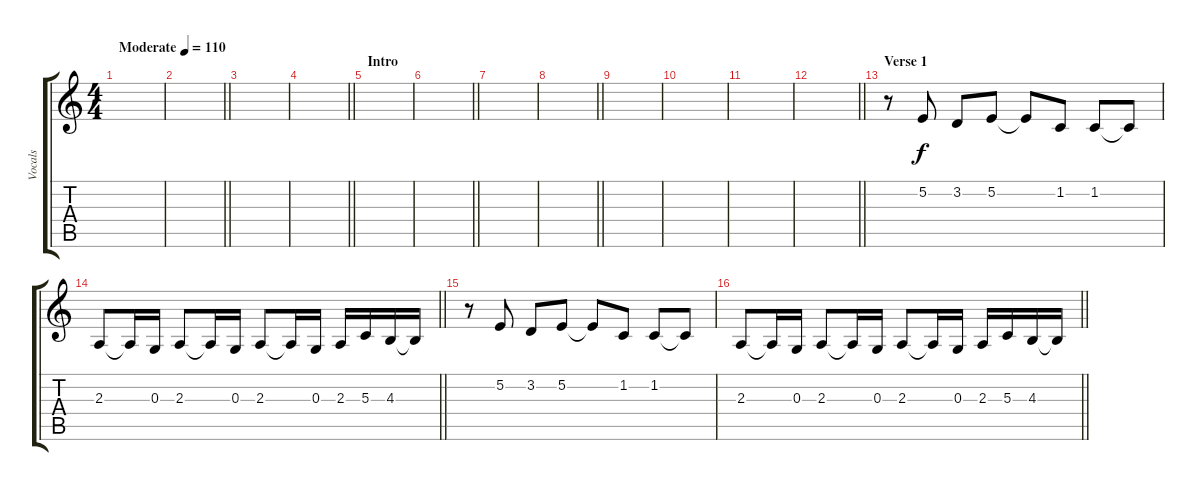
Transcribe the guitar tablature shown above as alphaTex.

\track ("Vocals" "Vocals") {instrument altosax}
\staff {score tabs}
\tuning (E4 B3 G3 D3 A2 E2) {hide}
\ts (4 4)
\tempo (110 "Moderate")
\clef g2
\ks c
|
\barLineRight lightlight
|
|
\barLineRight lightlight
|
\section ("" "Intro")
|
\barLineRight lightlight
|
|
\barLineRight lightlight
|
|
|
|
\barLineRight lightlight
|
\section ("" "Verse 1")
r.8 5.2.8 3.2.8 5.2.8 5.2{t}.8 1.2.8 1.2.8 1.2{t}.8 |
\barLineRight lightlight
2.3.8 2.3{t}.16 0.3.16 2.3.8 2.3{t}.16 0.3.16 2.3.8 2.3{t}.16 0.3.16 2.3.16 5.3.16 4.3.16 4.3{t}.16 |
r.8 5.2.8 3.2.8 5.2.8 5.2{t}.8 1.2.8 1.2.8 1.2{t}.8 |
\barLineRight lightlight
2.3.8 2.3{t}.16 0.3.16 2.3.8 2.3{t}.16 0.3.16 2.3.8 2.3{t}.16 0.3.16 2.3.16 5.3.16 4.3.16 4.3{t}.16
